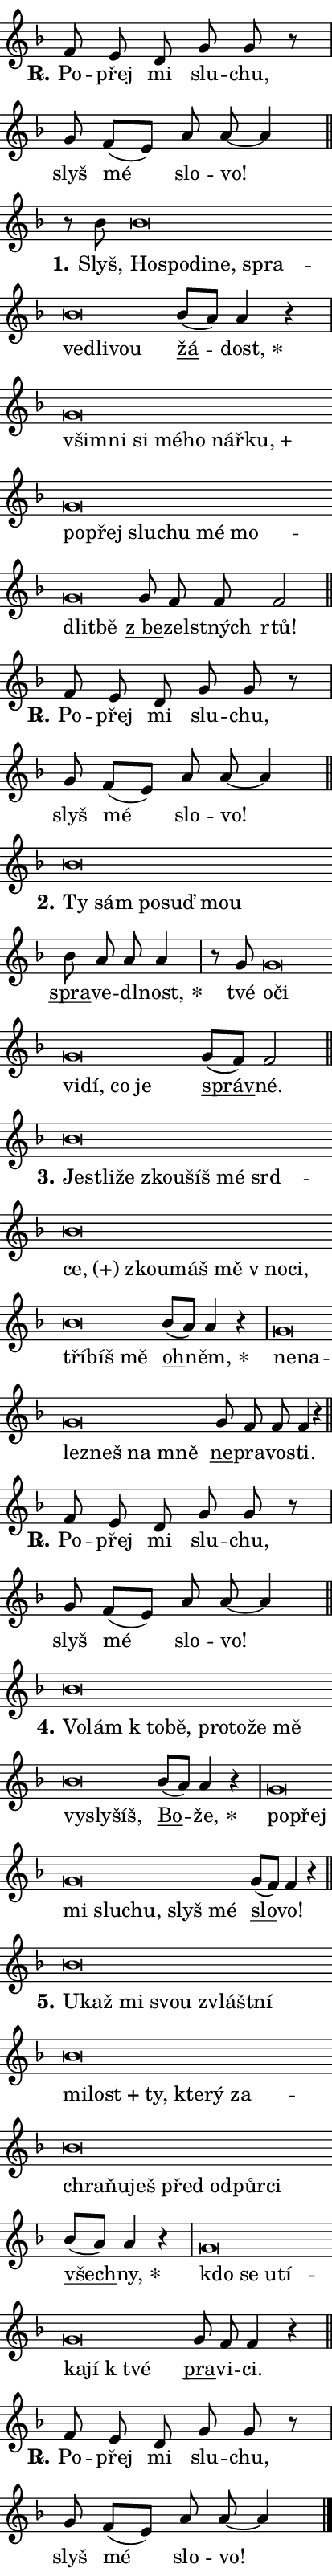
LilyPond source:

\version "2.24.0"
\header { tagline = "" }
\paper {
  indent = 0\cm
  top-margin = 0\cm
  right-margin = 0\cm
  bottom-margin = 0\cm
  left-margin = 0\cm
  paper-width = 7\cm
  page-breaking = #ly:one-page-breaking
  system-system-spacing.basic-distance = #11
  score-system-spacing.basic-distance = #11
  ragged-last = ##f
}


%% Author: Thomas Morley
%% https://lists.gnu.org/archive/html/lilypond-user/2020-05/msg00002.html
#(define (line-position grob)
"Returns position of @var[grob} in current system:
   @code{'start}, if at first time-step
   @code{'end}, if at last time-step
   @code{'middle} otherwise
"
  (let* ((col (ly:item-get-column grob))
         (ln (ly:grob-object col 'left-neighbor))
         (rn (ly:grob-object col 'right-neighbor))
         (col-to-check-left (if (ly:grob? ln) ln col))
         (col-to-check-right (if (ly:grob? rn) rn col))
         (break-dir-left
           (and
             (ly:grob-property col-to-check-left 'non-musical #f)
             (ly:item-break-dir col-to-check-left)))
         (break-dir-right
           (and
             (ly:grob-property col-to-check-right 'non-musical #f)
             (ly:item-break-dir col-to-check-right))))
        (cond ((eqv? 1 break-dir-left) 'start)
              ((eqv? -1 break-dir-right) 'end)
              (else 'middle))))

#(define (tranparent-at-line-position vctor)
  (lambda (grob)
  "Relying on @code{line-position} select the relevant enry from @var{vctor}.
Used to determine transparency,"
    (case (line-position grob)
      ((end) (not (vector-ref vctor 0)))
      ((middle) (not (vector-ref vctor 1)))
      ((start) (not (vector-ref vctor 2))))))

noteHeadBreakVisibility =
#(define-music-function (break-visibility)(vector?)
"Makes @code{NoteHead}s transparent relying on @var{break-visibility}"
#{
  \override NoteHead.transparent =
    #(tranparent-at-line-position break-visibility)
#})

#(define delete-ledgers-for-transparent-note-heads
  (lambda (grob)
    "Reads whether a @code{NoteHead} is transparent.
If so this @code{NoteHead} is removed from @code{'note-heads} from
@var{grob}, which is supposed to be @code{LedgerLineSpanner}.
As a result ledgers are not printed for this @code{NoteHead}"
    (let* ((nhds-array (ly:grob-object grob 'note-heads))
           (nhds-list
             (if (ly:grob-array? nhds-array)
                 (ly:grob-array->list nhds-array)
                 '()))
           ;; Relies on the transparent-property being done before
           ;; Staff.LedgerLineSpanner.after-line-breaking is executed.
           ;; This is fragile ...
           (to-keep
             (remove
               (lambda (nhd)
                 (ly:grob-property nhd 'transparent #f))
               nhds-list)))
      ;; TODO find a better method to iterate over grob-arrays, similiar
      ;; to filter/remove etc for lists
      ;; For now rebuilt from scratch
      (set! (ly:grob-object grob 'note-heads)  '())
      (for-each
        (lambda (nhd)
          (ly:pointer-group-interface::add-grob grob 'note-heads nhd))
        to-keep))))

hideNotes = {
  \noteHeadBreakVisibility #begin-of-line-visible
}
unHideNotes = {
  \noteHeadBreakVisibility #all-visible
}

% work-around for resetting accidentals
% https://lilypond.org/doc/v2.23/Documentation/notation/displaying-rhythms#unmetered-music
cadenzaMeasure = {
  \cadenzaOff
  \partial 1024 s1024
  \cadenzaOn
}

#(define-markup-command (accent layout props text) (markup?)
  "Underline accented syllable"
  (interpret-markup layout props
    #{\markup \override #'(offset . 4.3) \underline { #text }#}))

responsum = \markup \concat {
  "R" \hspace #-1.05 \path #0.1 #'((moveto 0 0.07) (lineto 0.9 0.8)) \hspace #0.05 "."
}

\layout {
    \context {
        \Staff
        \remove "Time_signature_engraver"
        \override LedgerLineSpanner.after-line-breaking = #delete-ledgers-for-transparent-note-heads
    }
    \context {
        \Voice {
            \override NoteHead.output-attributes = #'((class . "notehead"))
            \override Hairpin.height = #0.55
        }
    }
    \context {
        \Lyrics {
            \override StanzaNumber.output-attributes = #'((class . "stanzanumber"))
            \override LyricSpace.minimum-distance = #0.9
            \override LyricText.font-name = #"TeX Gyre Schola"
            \override LyricText.font-size = 1
            \override StanzaNumber.font-name = #"TeX Gyre Schola Bold"
            \override StanzaNumber.font-size = 1
        }
    }
}

% magnetic-lyrics.ily
%
%   written by
%     Jean Abou Samra <jean@abou-samra.fr>
%     Werner Lemberg <wl@gnu.org>
%
%   adapted by
%     Jiri Hon <jiri.hon@gmail.com>
%
% Version 2022-Apr-15

% https://www.mail-archive.com/lilypond-user@gnu.org/msg149350.html

#(define (Left_hyphen_pointer_engraver context)
   "Collect syllable-hyphen-syllable occurrences in lyrics and store
them in properties.  This engraver only looks to the left.  For
example, if the lyrics input is @code{foo -- bar}, it does the
following.

@itemize @bullet
@item
Set the @code{text} property of the @code{LyricHyphen} grob between
@q{foo} and @q{bar} to @code{foo}.

@item
Set the @code{left-hyphen} property of the @code{LyricText} grob with
text @q{foo} to the @code{LyricHyphen} grob between @q{foo} and
@q{bar}.
@end itemize

Use this auxiliary engraver in combination with the
@code{lyric-@/text::@/apply-@/magnetic-@/offset!} hook."
   (let ((hyphen #f)
         (text #f))
     (make-engraver
      (acknowledgers
       ((lyric-syllable-interface engraver grob source-engraver)
        (set! text grob)))
      (end-acknowledgers
       ((lyric-hyphen-interface engraver grob source-engraver)
        ;(when (not (grob::has-interface grob 'lyric-space-interface))
          (set! hyphen grob)));)
      ((stop-translation-timestep engraver)
       (when (and text hyphen)
         (ly:grob-set-object! text 'left-hyphen hyphen))
       (set! text #f)
       (set! hyphen #f)))))

#(define (lyric-text::apply-magnetic-offset! grob)
   "If the space between two syllables is less than the value in
property @code{LyricText@/.details@/.squash-threshold}, move the right
syllable to the left so that it gets concatenated with the left
syllable.

Use this function as a hook for
@code{LyricText@/.after-@/line-@/breaking} if the
@code{Left_@/hyphen_@/pointer_@/engraver} is active."
   (let ((hyphen (ly:grob-object grob 'left-hyphen #f)))
     (when hyphen
       (let ((left-text (ly:spanner-bound hyphen LEFT)))
         (when (grob::has-interface left-text 'lyric-syllable-interface)
           (let* ((common (ly:grob-common-refpoint grob left-text X))
                  (this-x-ext (ly:grob-extent grob common X))
                  (left-x-ext
                   (begin
                     ;; Trigger magnetism for left-text.
                     (ly:grob-property left-text 'after-line-breaking)
                     (ly:grob-extent left-text common X)))
                  ;; `delta` is the gap width between two syllables.
                  (delta (- (interval-start this-x-ext)
                            (interval-end left-x-ext)))
                  (details (ly:grob-property grob 'details))
                  (threshold (assoc-get 'squash-threshold details 0.2)))
             (when (< delta threshold)
               (let* (;; We have to manipulate the input text so that
                      ;; ligatures crossing syllable boundaries are not
                      ;; disabled.  For languages based on the Latin
                      ;; script this is essentially a beautification.
                      ;; However, for non-Western scripts it can be a
                      ;; necessity.
                      (lt (ly:grob-property left-text 'text))
                      (rt (ly:grob-property grob 'text))
                      (is-space (grob::has-interface hyphen 'lyric-space-interface))
                      (space (if is-space " " ""))
                      (space-markup (grob-interpret-markup grob " "))
                      (space-size (interval-length (ly:stencil-extent space-markup X)))
                      (extra-delta (if is-space space-size 0))
                      ;; Append new syllable.
                      (ltrt-space (if (and (string? lt) (string? rt))
                                (string-append lt space rt)
                                (make-concat-markup (list lt space rt))))
                      ;; Right-align `ltrt` to the right side.
                      (ltrt-space-markup (grob-interpret-markup
                               grob
                               (make-translate-markup
                                (cons (interval-length this-x-ext) 0)
                                (make-right-align-markup ltrt-space)))))
                 (begin
                   ;; Don't print `left-text`.
                   (ly:grob-set-property! left-text 'stencil #f)
                   ;; Set text and stencil (which holds all collected
                   ;; syllables so far) and shift it to the left.
                   (ly:grob-set-property! grob 'text ltrt-space)
                   (ly:grob-set-property! grob 'stencil ltrt-space-markup)
                   (ly:grob-translate-axis! grob (- (- delta extra-delta)) X))))))))))


#(define (lyric-hyphen::displace-bounds-first grob)
   ;; Make very sure this callback isn't triggered too early.
   (let ((left (ly:spanner-bound grob LEFT))
         (right (ly:spanner-bound grob RIGHT)))
     (ly:grob-property left 'after-line-breaking)
     (ly:grob-property right 'after-line-breaking)
     (ly:lyric-hyphen::print grob)))

squashThreshold = #0.4

\layout {
  \context {
    \Lyrics
    \consists #Left_hyphen_pointer_engraver
    \override LyricText.after-line-breaking =
      #lyric-text::apply-magnetic-offset!
    \override LyricHyphen.stencil = #lyric-hyphen::displace-bounds-first
    \override LyricText.details.squash-threshold = \squashThreshold
    \override LyricHyphen.minimum-distance = 0
    \override LyricHyphen.minimum-length = \squashThreshold
  }
}

squash = \override LyricText.details.squash-threshold = 9999
unSquash = \override LyricText.details.squash-threshold = \squashThreshold

left = \override LyricText.self-alignment-X = #LEFT
unLeft = \revert LyricText.self-alignment-X

starOffset = #(lambda (grob) 
                (let ((x_offset (ly:self-alignment-interface::aligned-on-x-parent grob)))
                  (if (= x_offset 0) 0 (+ x_offset 1.2))))

star = #(define-music-function (syllable)(string?)
"Append star separator at the end of a syllable"
#{
  \once \override LyricText.X-offset = #starOffset
  \lyricmode { \markup {
    #syllable
    \override #'((font-name . "TeX Gyre Schola Bold")) \hspace #0.2 \lower #0.65 \larger "*"
  } }
#})

starAccent = #(define-music-function (syllable)(string?)
"Append star separator at the end of a syllable and make accent"
#{
  \once \override LyricText.X-offset = #starOffset
  \lyricmode { \markup {
    \accent #syllable
    \override #'((font-name . "TeX Gyre Schola Bold")) \hspace #0.2 \lower #0.65 \larger "*"
  } }
#})

breath = #(define-music-function (syllable)(string?)
"Append breathing indicator at the end of a syllable"
#{
  \lyricmode { \markup { #syllable "+" } }
#})

optionalBreath = #(define-music-function (syllable)(string?)
"Append optional breathing indicator at the end of a syllable"
#{
  \lyricmode { \markup { #syllable "(+)" } }
#})


\score {
    <<
        \new Voice = "melody" { \cadenzaOn \key f \major \relative { f'8 e d g g r \cadenzaMeasure \bar "|" g f[( e)] a a~ a4 \cadenzaMeasure \bar "||" \break } }
        \new Lyrics \lyricsto "melody" { \lyricmode { \set stanza = \responsum
Po -- přej mi slu -- chu, slyš mé slo -- vo! } }
    >>
    \layout {}
}

\score {
    <<
        \new Voice = "melody" { \cadenzaOn \key f \major \relative { r8 bes'8 bes\breve*1/16 \hideNotes \breve*1/16 \bar "" \breve*1/16 \bar "" \breve*1/16 \bar "" \breve*1/16 \bar "" \breve*1/16 \bar "" \breve*1/16 \breve*1/16 \bar "" \unHideNotes \bar "" bes8[( a)] a4 r \cadenzaMeasure \bar "|" g\breve*1/16 \hideNotes \breve*1/16 \bar "" \breve*1/16 \bar "" \breve*1/16 \bar "" \breve*1/16 \bar "" \breve*1/16 \bar "" \breve*1/16 \bar "" \breve*1/16 \bar "" \breve*1/16 \bar "" \breve*1/16 \bar "" \breve*1/16 \bar "" \breve*1/16 \bar "" \breve*1/16 \bar "" \breve*1/16 \breve*1/16 \bar "" \unHideNotes \bar "" g8 f f f2 \cadenzaMeasure \bar "||" \break } }
        \new Lyrics \lyricsto "melody" { \lyricmode { \set stanza = "1."
Slyš, \left Ho -- \squash spo -- di -- ne, spra -- ve -- dli -- vou \unLeft \unSquash \markup \accent žá -- \star dost, \left všim -- \squash ni si mé -- ho nář -- \breath "ku," po -- přej slu -- chu mé mo -- dlit -- bě \unLeft \unSquash \markup \accent "z be" -- ze -- lstných rtů! } }
    >>
    \layout {}
}

\score {
    <<
        \new Voice = "melody" { \cadenzaOn \key f \major \relative { f'8 e d g g r \cadenzaMeasure \bar "|" g f[( e)] a a~ a4 \cadenzaMeasure \bar "||" \break } }
        \new Lyrics \lyricsto "melody" { \lyricmode { \set stanza = \responsum
Po -- přej mi slu -- chu, slyš mé slo -- vo! } }
    >>
    \layout {}
}

\score {
    <<
        \new Voice = "melody" { \cadenzaOn \key f \major \relative { bes'\breve*1/16 \hideNotes \breve*1/16 \bar "" \breve*1/16 \bar "" \breve*1/16 \breve*1/16 \bar "" \unHideNotes \bar "" bes8 a a a4 \cadenzaMeasure \bar "|" r8 g8 g\breve*1/16 \hideNotes \breve*1/16 \bar "" \breve*1/16 \bar "" \breve*1/16 \bar "" \breve*1/16 \breve*1/16 \bar "" \unHideNotes \bar "" g8[( f)] f2 \cadenzaMeasure \bar "||" \break } }
        \new Lyrics \lyricsto "melody" { \lyricmode { \set stanza = "2."
\left Ty \squash sám po -- suď mou \unLeft \unSquash \markup \accent spra -- ve -- dl -- \star nost, tvé \left o -- \squash či vi -- dí, co je \unLeft \unSquash \markup \accent správ -- né. } }
    >>
    \layout {}
}

\score {
    <<
        \new Voice = "melody" { \cadenzaOn \key f \major \relative { bes'\breve*1/16 \hideNotes \breve*1/16 \bar "" \breve*1/16 \bar "" \breve*1/16 \bar "" \breve*1/16 \bar "" \breve*1/16 \bar "" \breve*1/16 \bar "" \breve*1/16 \bar "" \breve*1/16 \bar "" \breve*1/16 \bar "" \breve*1/16 \bar "" \breve*1/16 \bar "" \breve*1/16 \bar "" \breve*1/16 \bar "" \breve*1/16 \breve*1/16 \bar "" \unHideNotes \bar "" bes8[( a)] a4 r \cadenzaMeasure \bar "|" g\breve*1/16 \hideNotes \breve*1/16 \bar "" \breve*1/16 \bar "" \breve*1/16 \bar "" \breve*1/16 \breve*1/16 \bar "" \unHideNotes \bar "" g8 f f f4 r \cadenzaMeasure \bar "||" \break } }
        \new Lyrics \lyricsto "melody" { \lyricmode { \set stanza = "3."
\left Je -- \squash stli -- že zkou -- šíš mé srd -- \optionalBreath ce, zkou -- máš mě "v no" -- ci, tří -- bíš mě \unLeft \unSquash \markup \accent oh -- \star něm, \left ne -- \squash na -- lez -- neš na mně \unLeft \unSquash \markup \accent ne -- pra -- vo -- sti. } }
    >>
    \layout {}
}

\score {
    <<
        \new Voice = "melody" { \cadenzaOn \key f \major \relative { f'8 e d g g r \cadenzaMeasure \bar "|" g f[( e)] a a~ a4 \cadenzaMeasure \bar "||" \break } }
        \new Lyrics \lyricsto "melody" { \lyricmode { \set stanza = \responsum
Po -- přej mi slu -- chu, slyš mé slo -- vo! } }
    >>
    \layout {}
}

\score {
    <<
        \new Voice = "melody" { \cadenzaOn \key f \major \relative { bes'\breve*1/16 \hideNotes \breve*1/16 \bar "" \breve*1/16 \bar "" \breve*1/16 \bar "" \breve*1/16 \bar "" \breve*1/16 \bar "" \breve*1/16 \bar "" \breve*1/16 \bar "" \breve*1/16 \bar "" \breve*1/16 \breve*1/16 \bar "" \unHideNotes \bar "" bes8[( a)] a4 r \cadenzaMeasure \bar "|" g\breve*1/16 \hideNotes \breve*1/16 \bar "" \breve*1/16 \bar "" \breve*1/16 \bar "" \breve*1/16 \bar "" \breve*1/16 \breve*1/16 \bar "" \unHideNotes \bar "" g8[( f)] f4 r \cadenzaMeasure \bar "||" \break } }
        \new Lyrics \lyricsto "melody" { \lyricmode { \set stanza = "4."
\left Vo -- \squash lám "k to" -- bě, pro -- to -- že mě vy -- sly -- šíš, \unLeft \unSquash \markup \accent Bo -- \star že, \left po -- \squash přej mi slu -- chu, slyš mé \unLeft \unSquash \markup \accent slo -- vo! } }
    >>
    \layout {}
}

\score {
    <<
        \new Voice = "melody" { \cadenzaOn \key f \major \relative { bes'\breve*1/16 \hideNotes \breve*1/16 \bar "" \breve*1/16 \bar "" \breve*1/16 \bar "" \breve*1/16 \bar "" \breve*1/16 \bar "" \breve*1/16 \bar "" \breve*1/16 \bar "" \breve*1/16 \bar "" \breve*1/16 \bar "" \breve*1/16 \bar "" \breve*1/16 \bar "" \breve*1/16 \bar "" \breve*1/16 \bar "" \breve*1/16 \bar "" \breve*1/16 \bar "" \breve*1/16 \bar "" \breve*1/16 \breve*1/16 \bar "" \unHideNotes \bar "" bes8[( a)] a4 r \cadenzaMeasure \bar "|" g\breve*1/16 \hideNotes \breve*1/16 \bar "" \breve*1/16 \bar "" \breve*1/16 \bar "" \breve*1/16 \bar "" \breve*1/16 \breve*1/16 \bar "" \unHideNotes \bar "" g8 f f4 r \cadenzaMeasure \bar "||" \break } }
        \new Lyrics \lyricsto "melody" { \lyricmode { \set stanza = "5."
\left U -- \squash kaž mi svou zvlášt -- ní mi -- \breath "lost" ty, kte -- rý za -- chra -- ňu -- ješ před od -- půr -- ci \unLeft \unSquash \markup \accent všech -- \star ny, \left kdo \squash se u -- tí -- ka -- jí "k tvé" \unLeft \unSquash \markup \accent pra -- vi -- ci. } }
    >>
    \layout {}
}

\score {
    <<
        \new Voice = "melody" { \cadenzaOn \key f \major \relative { f'8 e d g g r \cadenzaMeasure \bar "|" g f[( e)] a a~ a4 \cadenzaMeasure \bar "||" \break } \bar "|." }
        \new Lyrics \lyricsto "melody" { \lyricmode { \set stanza = \responsum
Po -- přej mi slu -- chu, slyš mé slo -- vo! } }
    >>
    \layout {}
}
